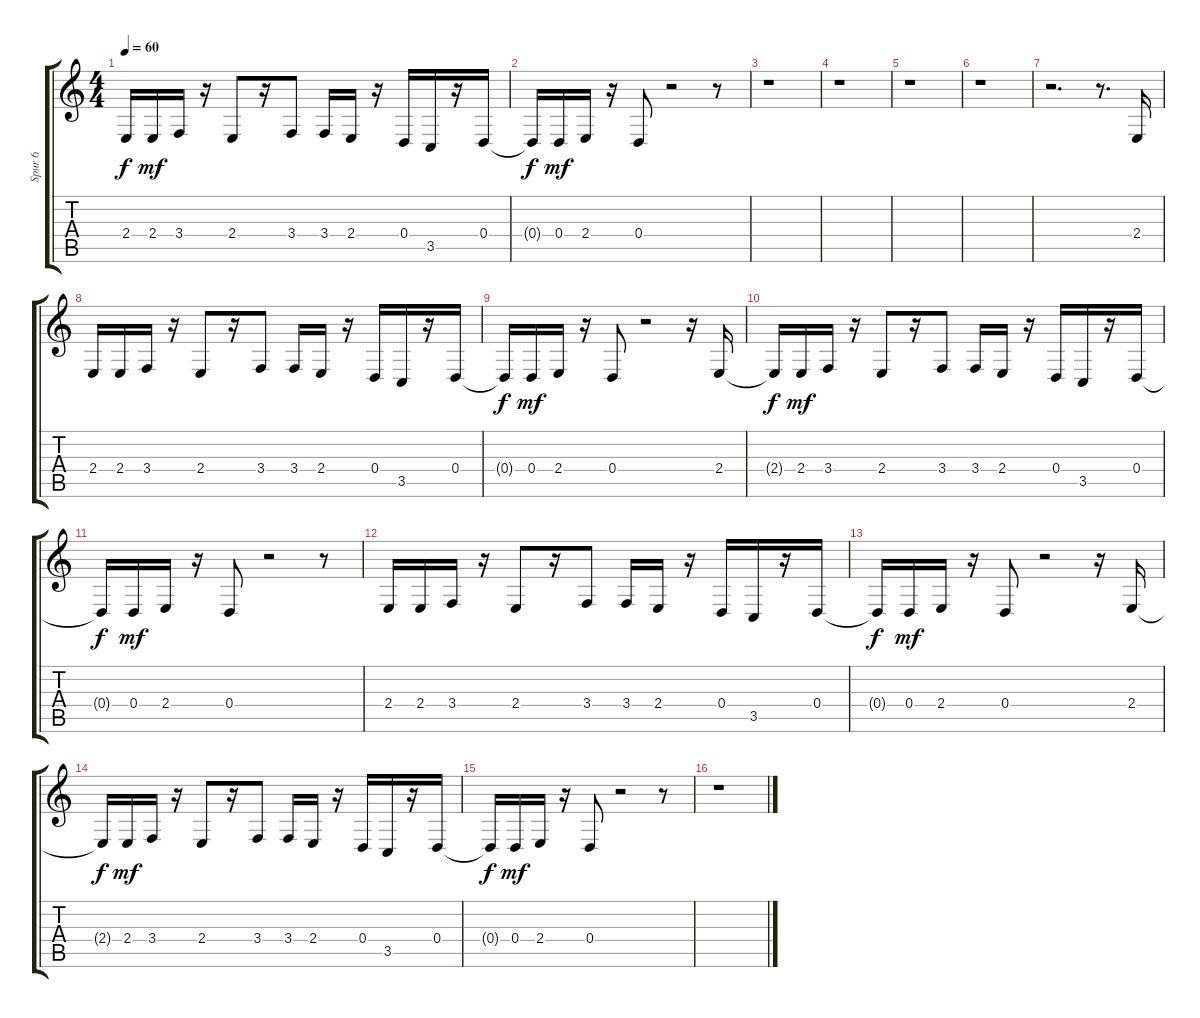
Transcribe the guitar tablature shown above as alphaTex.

\track ("Spur 6" "Spur 6") {instrument acousticgrandpiano}
\staff {score tabs}
\tuning (E4 B3 G3 D3 A2 E2) {hide}
\ts (4 4)
\tempo 60
\clef g2
\ks c
2.4{t}.16{dy f} 2.4.16{dy mf} 3.4.16 r.16 2.4.8 r.16 3.4.8 3.4.16 2.4.16 r.16 0.4.16 3.5.16 r.16 0.4.16 |
0.4{t}.16{dy f} 0.4.16{dy mf} 2.4.16 r.16 0.4.8 r.2 r.8 |
r.1 |
r.1 |
r.1 |
r.1 |
r.2{d} r.8{d} 2.4.16 |
2.4.16 2.4.16 3.4.16 r.16 2.4.8 r.16 3.4.8 3.4.16 2.4.16 r.16 0.4.16 3.5.16 r.16 0.4.16 |
0.4{t}.16{dy f} 0.4.16{dy mf} 2.4.16 r.16 0.4.8 r.2 r.16 2.4.16 |
2.4{t}.16{dy f} 2.4.16{dy mf} 3.4.16 r.16 2.4.8 r.16 3.4.8 3.4.16 2.4.16 r.16 0.4.16 3.5.16 r.16 0.4.16 |
0.4{t}.16{dy f} 0.4.16{dy mf} 2.4.16 r.16 0.4.8 r.2 r.8 |
2.4.16 2.4.16 3.4.16 r.16 2.4.8 r.16 3.4.8 3.4.16 2.4.16 r.16 0.4.16 3.5.16 r.16 0.4.16 |
0.4{t}.16{dy f} 0.4.16{dy mf} 2.4.16 r.16 0.4.8 r.2 r.16 2.4.16 |
2.4{t}.16{dy f} 2.4.16{dy mf} 3.4.16 r.16 2.4.8 r.16 3.4.8 3.4.16 2.4.16 r.16 0.4.16 3.5.16 r.16 0.4.16 |
0.4{t}.16{dy f} 0.4.16{dy mf} 2.4.16 r.16 0.4.8 r.2 r.8 |
r.1
